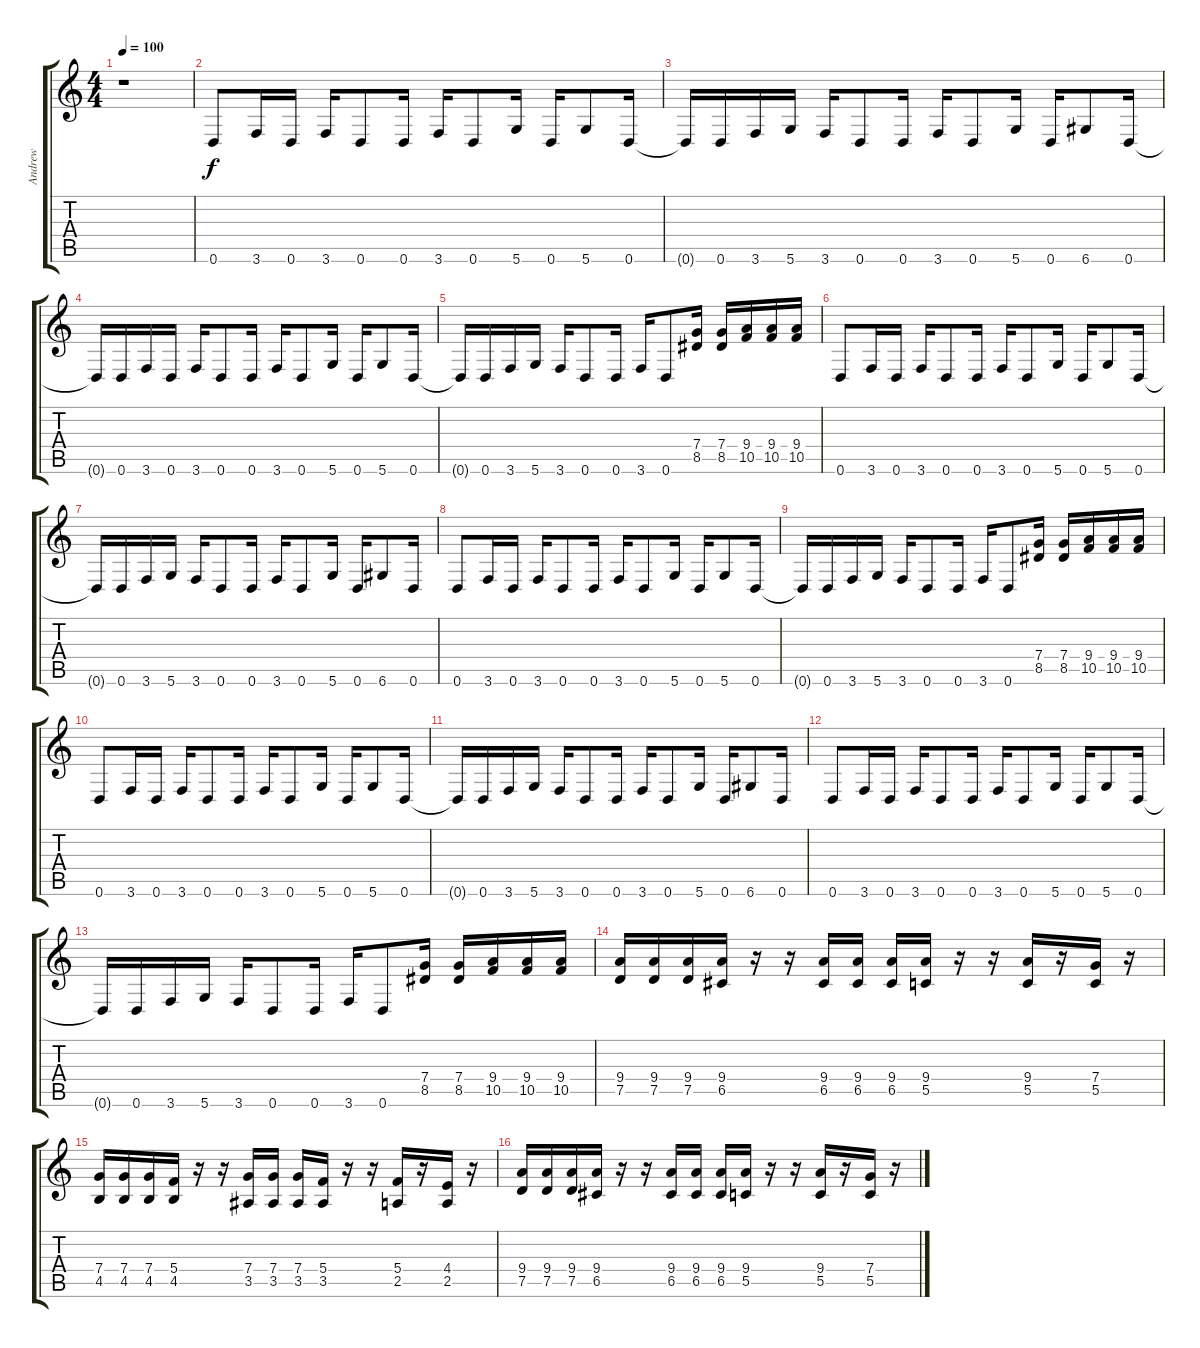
\track ("Andrew" "Andrew") {instrument distortionguitar}
\staff {score tabs}
\tuning (D4 A3 F3 C3 G2 D2) {hide}
\ts (4 4)
\tempo 100
\clef g2
\ks c
r.1{dy f instrument distortionguitar} |
0.6.8 3.6.16 0.6.16 3.6.16 0.6.8 0.6.16 3.6.16 0.6.8 5.6.16 0.6.16 5.6.8 0.6.16 |
0.6{t}.16 0.6.16 3.6.16 5.6.16 3.6.16 0.6.8 0.6.16 3.6.16 0.6.8 5.6.16 0.6.16 6.6.8 0.6.16 |
0.6{t}.16 0.6.16 3.6.16 0.6.16 3.6.16 0.6.8 0.6.16 3.6.16 0.6.8 5.6.16 0.6.16 5.6.8 0.6.16 |
0.6{t}.16 0.6.16 3.6.16 5.6.16 3.6.16 0.6.8 0.6.16 3.6.16 0.6.8 (7.4 8.5).16 (7.4 8.5).16 (9.4 10.5).16 (9.4 10.5).16 (9.4 10.5).16 |
0.6.8 3.6.16 0.6.16 3.6.16 0.6.8 0.6.16 3.6.16 0.6.8 5.6.16 0.6.16 5.6.8 0.6.16 |
0.6{t}.16 0.6.16 3.6.16 5.6.16 3.6.16 0.6.8 0.6.16 3.6.16 0.6.8 5.6.16 0.6.16 6.6.8 0.6.16 |
0.6.8 3.6.16 0.6.16 3.6.16 0.6.8 0.6.16 3.6.16 0.6.8 5.6.16 0.6.16 5.6.8 0.6.16 |
0.6{t}.16 0.6.16 3.6.16 5.6.16 3.6.16 0.6.8 0.6.16 3.6.16 0.6.8 (7.4 8.5).16 (7.4 8.5).16 (9.4 10.5).16 (9.4 10.5).16 (9.4 10.5).16 |
0.6.8 3.6.16 0.6.16 3.6.16 0.6.8 0.6.16 3.6.16 0.6.8 5.6.16 0.6.16 5.6.8 0.6.16 |
0.6{t}.16 0.6.16 3.6.16 5.6.16 3.6.16 0.6.8 0.6.16 3.6.16 0.6.8 5.6.16 0.6.16 6.6.8 0.6.16 |
0.6.8 3.6.16 0.6.16 3.6.16 0.6.8 0.6.16 3.6.16 0.6.8 5.6.16 0.6.16 5.6.8 0.6.16 |
0.6{t}.16 0.6.16 3.6.16 5.6.16 3.6.16 0.6.8 0.6.16 3.6.16 0.6.8 (7.4 8.5).16 (7.4 8.5).16 (9.4 10.5).16 (9.4 10.5).16 (9.4 10.5).16 |
(9.4 7.5).16 (9.4 7.5).16 (9.4 7.5).16 (9.4 6.5).16 r.16 r.16 (9.4 6.5).16 (9.4 6.5).16 (9.4 6.5).16 (9.4 5.5).16 r.16 r.16 (9.4 5.5).16 r.16 (7.4 5.5).16 r.16 |
(7.4 4.5).16 (7.4 4.5).16 (7.4 4.5).16 (5.4 4.5).16 r.16 r.16 (7.4 3.5).16 (7.4 3.5).16 (7.4 3.5).16 (5.4 3.5).16 r.16 r.16 (5.4 2.5).16 r.16 (4.4 2.5).16 r.16 |
(9.4 7.5).16 (9.4 7.5).16 (9.4 7.5).16 (9.4 6.5).16 r.16 r.16 (9.4 6.5).16 (9.4 6.5).16 (9.4 6.5).16 (9.4 5.5).16 r.16 r.16 (9.4 5.5).16 r.16 (7.4 5.5).16 r.16
